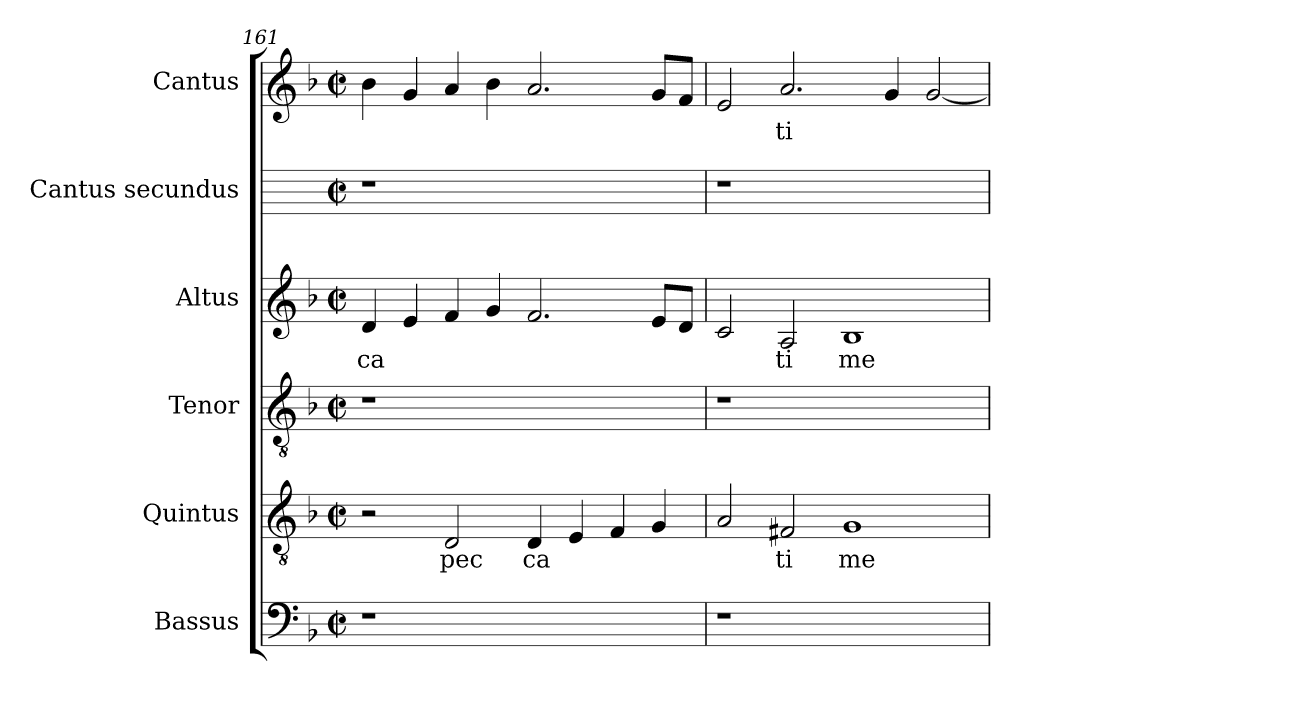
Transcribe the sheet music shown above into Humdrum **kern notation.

**kern	**kern	**text	**kern	**kern	**text	**kern	**kern	**text
*part6	*part5	*part5	*part4	*part3	*part3	*part2	*part1	*part1
*staff6	*staff5	*staff5	*staff4	*staff3	*staff3	*staff2	*staff1	*staff1
*I"Bassus	*I"Quintus	*	*I"Tenor	*I"Altus	*	*I"Cantus  secundus	*I"Cantus	*
*I'B	*I'Q	*	*I'T	*I'A	*	*	*I'C	*
*clefF4	*clefGv2	*	*clefGv2	*clefG2	*	*	*clefG2	*
*k[b-]	*k[b-]	*	*k[b-]	*k[b-]	*	*k[]	*k[b-]	*
*F:	*F:	*	*F:	*F:	*	*C:	*F:	*
*M2/2	*M2/2	*	*M2/2	*M2/2	*	*M2/2	*M2/2	*
*met(c|)	*met(c|)	*	*met(c|)	*met(c|)	*	*met(c|)	*met(c|)	*
=161	=161	=161	=161	=161	=161	=161	=161	=161
!	!	!	!	!	!LO:LY:b:cj	!	!	!LO:LY:b:cj
1r	2r	.	1r	4d/	ca	1r	4b-\	--
!	!	!	!	!	!LO:LY:b:cj	!	!	!LO:LY:b:cj
.	.	.	.	4e/	.	.	4g/	--
!	!	!LO:LY:b:cj	!	!	!LO:LY:b:cj	!	!	!LO:LY:b:cj
.	2D/	pec	.	4f/	.	.	4a/	--
!	!	!	!	!	!LO:LY:b:cj	!	!	!LO:LY:b:cj
.	.	.	.	4g/	.	.	4b-\	--
!	!	!LO:LY:b:cj	!	!	!LO:LY:b:cj	!	!	!LO:LY:b:cj
1ryy	4D/	ca	1ryy	2.f/	.	1ryy	2.a/	--
!	!	!LO:LY:b:cj	!	!	!	!	!	!
.	4E/	.	.	.	.	.	.	.
!	!	!LO:LY:b:cj	!	!	!	!	!	!
.	4F/	.	.	.	.	.	.	.
!	!	!LO:LY:b:cj	!	!	!LO:LY:b:cj	!	!	!LO:LY:b:cj
.	4G/	.	.	8e/L	.	.	8g/L	--
!	!	!	!	!	!LO:LY:b:cj	!	!	!LO:LY:b:cj
.	.	.	.	8d/J	.	.	8f/J	--
=162	=162	=162	=162	=162	=162	=162	=162	=162
!	!	!LO:LY:b:cj	!	!	!LO:LY:b:cj	!	!	!LO:LY:b:cj
1r	2A/	.	1r	2c/	.	1r	2e/	--
!	!	!LO:LY:b:cj	!	!	!LO:LY:b:cj	!	!	!LO:LY:b:cj
.	2F#X/	ti	.	2A/	ti	.	2.a/	-ti
!	!	!LO:LY:b:cj	!	!	!LO:LY:b:cj	!	!	!
1ryy	1G	me	1ryy	1B-	me	1ryy	.	.
!	!	!	!	!	!	!	!	!LO:LY:b:cj
.	.	.	.	.	.	.	4g/	.
!	!	!	!	!	!	!	!	!LO:LY:b:cj
.	.	.	.	.	.	.	[<2g/	.
=	=	=	=	=	=	=	=	=
*-	*-	*-	*-	*-	*-	*-	*-	*-
